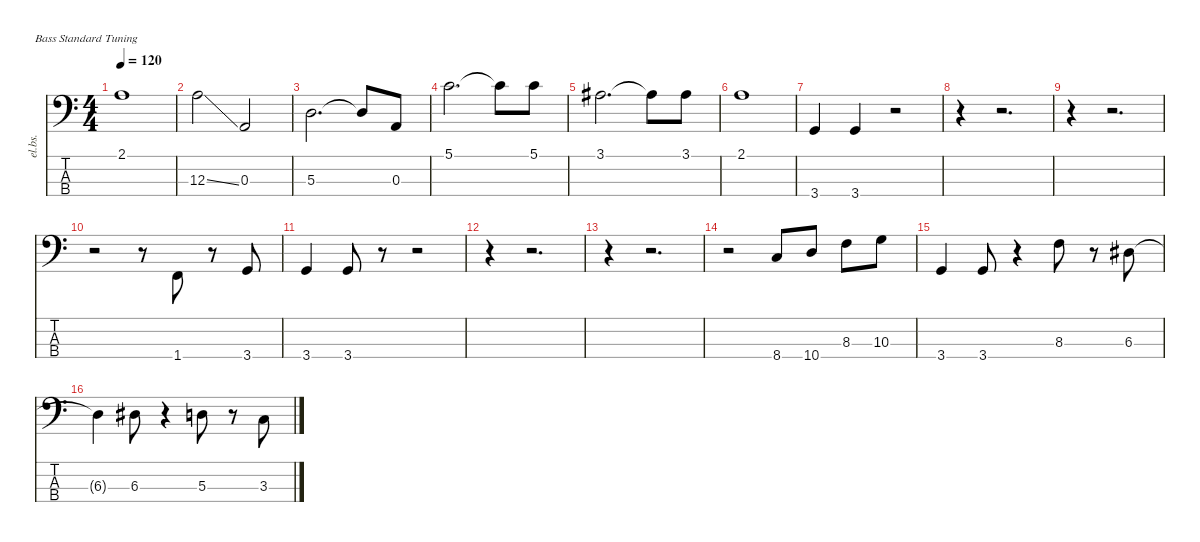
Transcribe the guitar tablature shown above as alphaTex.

\defaultSystemsLayout 4
\hideDynamics
\bracketExtendMode nobrackets
\otherSystemsTrackNameOrientation horizontal
\track ("bass" "el.bs.") {instrument electricbassfinger}
\staff {score tabs}
\tuning (G2 D2 A1 E1)
\ts (4 4)
\tempo 120
\clef f4
\ks c
2.1.1{dy f beam Down} |
12.3{ss}.2{beam Down} 0.3.2{beam Up} |
5.3.2{d beam Down} 5.3{t}.8{beam Up} 0.3.8{beam Up} |
5.1.2{d beam Down} 5.1{t}.8{beam Down} 5.1.8{beam Down} |
3.1{acc #}.2{d beam Down} 3.1{t acc #}.8{beam Down} 3.1{acc #}.8{beam Down} |
2.1.1{beam Down} |
3.4.4{beam Up} 3.4.4{beam Up} r.2{beam Up} |
r.4{beam Down} r.2{d beam Down} |
r.4{beam Down} r.2{d beam Down} |
r.2{beam Down} r.8{beam Down} 1.4.8{beam Up} r.8{beam Up} 3.4.8{beam Up} |
3.4.4{beam Up} 3.4.8{beam Up} r.8{beam Up} r.2{beam Up} |
r.4{beam Down} r.2{d beam Down} |
r.4{beam Down} r.2{d beam Down} |
r.2{beam Down} 8.4.8{beam Up} 10.4.8{beam Up} 8.3.8{beam Down} 10.3.8{beam Down} |
3.4.4{beam Up} 3.4.8{beam Up} r.4{beam Up} 8.3.8{beam Down} r.8{beam Down} 6.3{acc #}.8{beam Down} |
6.3{t acc #}.4{beam Down} 6.3{acc #}.8{beam Down} r.4{beam Down} 5.3.8{beam Down} r.8{beam Down} 3.3.8{beam Up}
